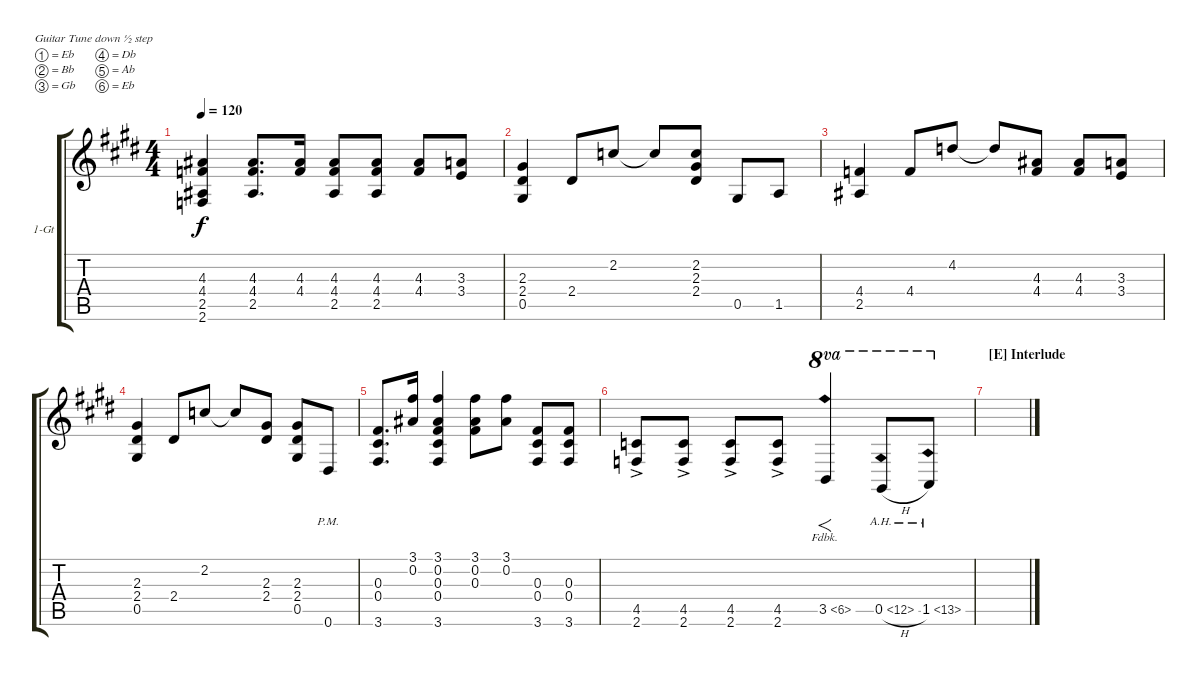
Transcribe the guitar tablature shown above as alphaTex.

\defaultSystemsLayout 4
\bracketExtendMode groupsimilarinstruments
\firstSystemTrackNameOrientation horizontal
\otherSystemsTrackNameOrientation horizontal
\track ("1 Guitar" "1-Gt") {instrument electricguitarclean}
\staff {score tabs}
\tuning (Eb4 Bb3 Gb3 Db3 Ab2 Eb2)
\ts (4 4)
\tempo 120
\clef g2
\scale
1.07818
\ks e
(2.6 2.5 4.4 4.3).4{dy f} (2.5 4.4 4.3).8{d} (4.3 4.4).16 (2.5 4.4 4.3).8 (2.5 4.4 4.3).8 (4.3 4.4).8 (3.3 3.4).8 |
\scale
0.921816 (0.5 2.4 2.3).4 2.4.8 2.2.8 2.2{t}.8 (2.2 2.3 2.4).8 0.5.8 1.5.8 |
\scale
1.07818 (2.5 4.4).4 4.4.8 4.2.8 4.2{t}.8 (4.3 4.4).8 (4.3 4.4).8 (3.3 3.4).8 |
\scale
0.921816 (0.5 2.4 2.3).4 2.4.8 2.2.8 2.2{t}.8 (2.3 2.4).8 (0.5 2.4 2.3).8 0.6{pm}.8 |
\scale
1.07818 (3.6 0.4 0.3).8{d} (3.1 0.2).16 (3.1 0.2 0.3 0.4 3.6).4 (3.1 0.2 0.3).8 (0.2 3.1).8 (3.6 0.4 0.3).8 (3.6 0.3 0.4).8 |
\scale
0.921816 (2.6{ac} 4.5{ac}).8 (2.6{ac} 4.5{ac}).8 (2.6{ac} 4.5{ac}).8 (2.6{ac} 4.5{ac}).8 3.5{fh 3}.4{f ot 8va} 0.5{ah 12 h}.8{ot 8va} 1.5{ah 12}.8{ot 8va} |
\section ("E" "Interlude")
\scale
1.07818 |
\scale
0.921816 |
\scale
1.07818 |
\scale
0.921816 |
\scale
1.07818 |
\scale
0.921816 |
\scale
1.07818 |
\scale
0.921816 |
\scale
1.07818 |
\scale
0.921816
